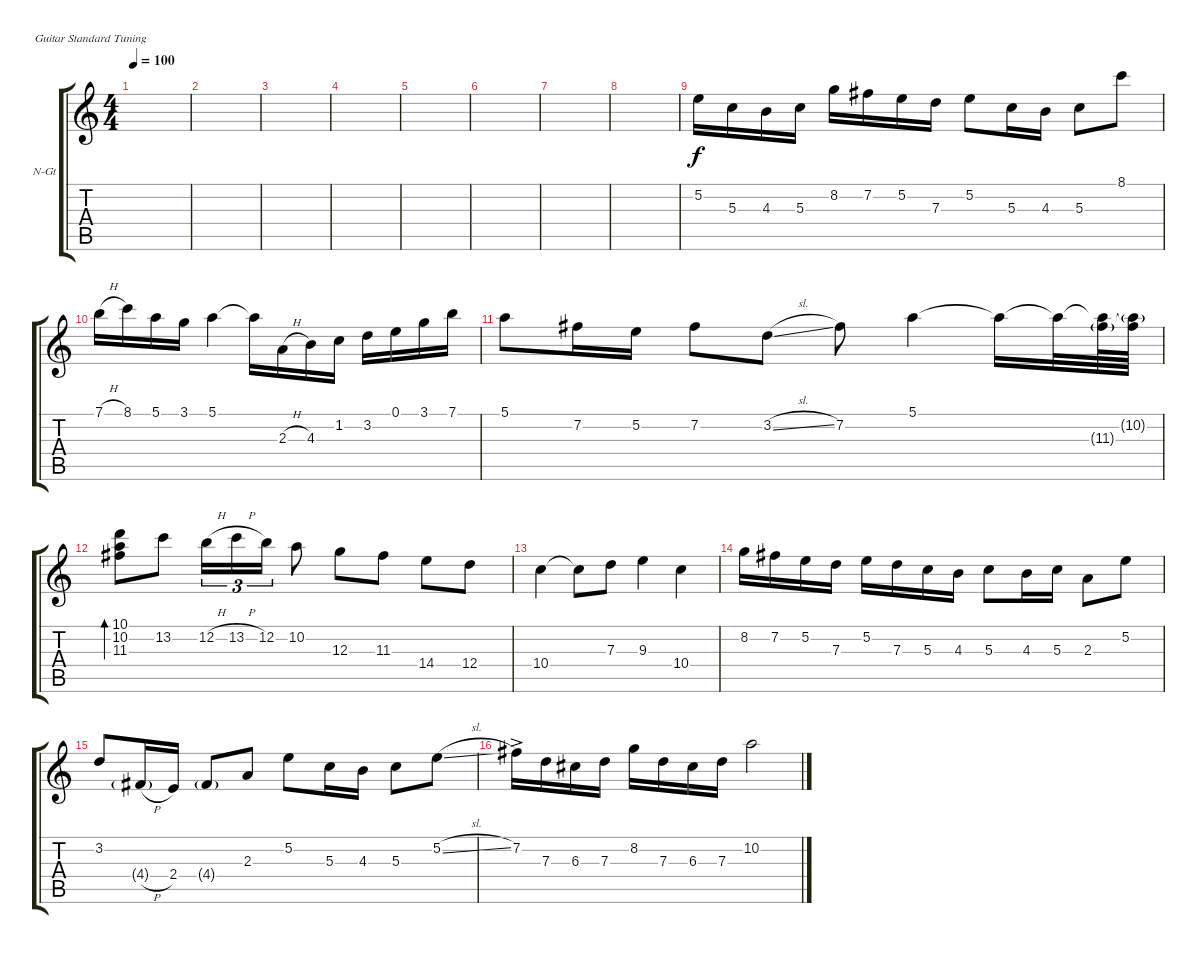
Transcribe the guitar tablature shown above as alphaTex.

\defaultSystemsLayout 4
\bracketExtendMode groupsimilarinstruments
\firstSystemTrackNameOrientation horizontal
\otherSystemsTrackNameOrientation horizontal
\track ("Nylon Guitar" "N-Gt") {instrument acousticguitarnylon}
\staff {score tabs}
\tuning (E4 B3 G3 D3 A2 E2)
\ts (4 4)
\tempo 100
\clef g2
\scale
0.485477
\ks c
|
\scale
0.257261 |
\scale
0.257261 |
\scale
0.333333 |
\scale
0.333333 |
\scale
0.333333 |
\scale
0.333333 |
\scale
0.333333 |
\scale
0.333333 5.2.16 5.3.16 4.3.16 5.3.16 8.2.16 7.2.16 5.2.16 7.3.16 5.2.8 5.3.16 4.3.16 5.3.8 8.1.8 |
\scale
0.333333 7.1{h}.16 8.1.16 5.1.16 3.1.16 5.1.4 5.1{t}.16 2.3{h}.16 4.3.16 1.2.16 3.2.16 0.1.16 3.1.16 7.1.16 |
\scale
0.333333 5.1.8 7.2.16 5.2.16 7.2.8 3.2{sl}.8 7.2.8 5.1.4 5.1{t}.16 5.1{t}.32 (5.1{t} 11.3{g}).64 (11.3{t} 10.2{g}).64 |
\scale
0.333333 (11.3 10.2 10.1).8{bd 30} 13.2.8 12.2{h}.16{tu (3 2)} 13.2{h}.16{tu (3 2)} 12.2.16{tu (3 2)} 10.2.8 12.3.8 11.3.8 14.4.8 12.4.8 |
\scale
0.333333 10.4.4 10.4{t}.8 7.3.8 9.3.4 10.4.4 |
\scale
0.333333 8.2.16 7.2.16 5.2.16 7.3.16 5.2.16 7.3.16 5.3.16 4.3.16 5.3.8 4.3.16 5.3.16 2.3.8 5.2.8 |
\scale
0.333333 3.2.8 4.4{h g}.16 2.4.16 4.4{g}.8 2.3.8 5.2.8 5.3.16 4.3.16 5.3.8 5.2{sl}.8 |
7.2{ac}.16 7.3.16 6.3.16 7.3.16 8.2.16 7.3.16 6.3.16 7.3.16 10.2.2
